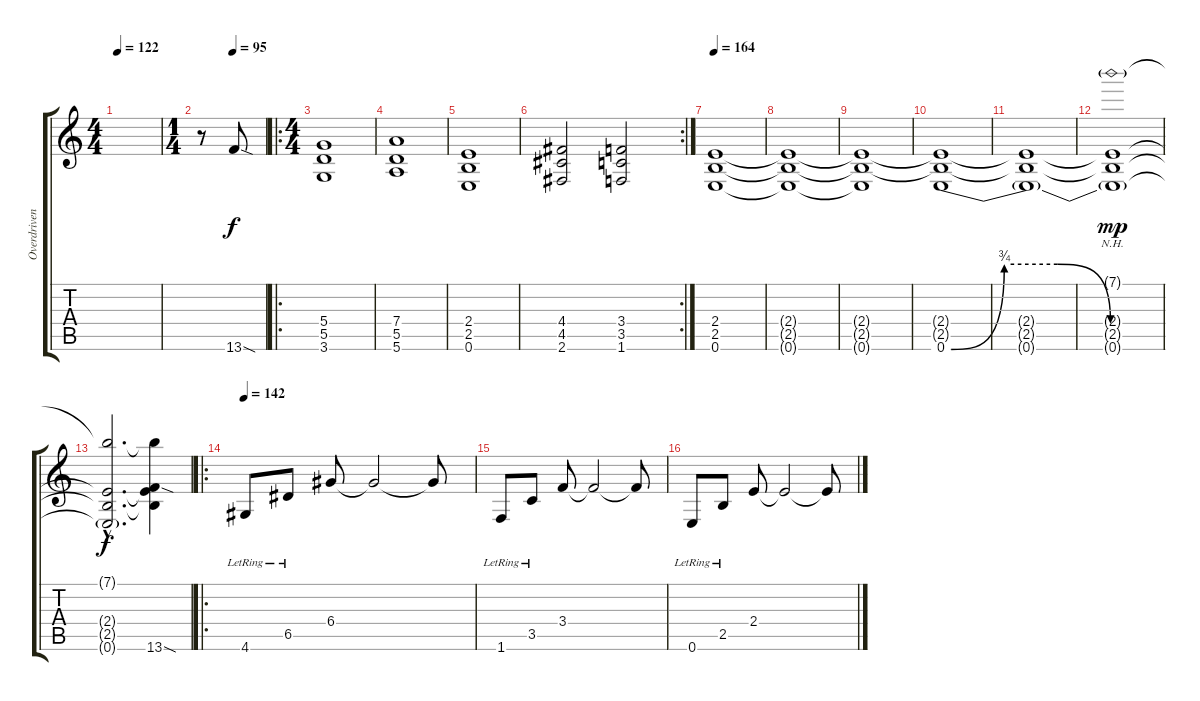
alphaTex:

\track ("Overdriven rythm" "Overdriven") {instrument overdrivenguitar}
\staff {score tabs}
\tuning (E4 B3 G3 D3 A2 E2) {hide}
\ts (4 4)
\tempo 122
\clef g2
\ks c
|
\ts (1 4)
\tempo (95 0.5)
r.8 13.6{sod}.8 |
\ro
\ts (4 4)
(5.4 5.5 3.6).1 |
(7.4 5.5 5.6).1 |
(2.4 2.5 0.6).1 |
\rc 2
(4.4 4.5 2.6).2 (3.4 3.5 1.6).2 |
\tempo 164
(2.4 2.5 0.6).1 |
(2.4{t} 2.5{t} 0.6{t}).1 |
(2.4{t} 2.5{t} 0.6{t}).1 |
(2.4{t} 2.5{t} 0.6{be (custom 0 0 15 3 30 3 45 0 60 0)}).1 |
(2.4{t} 2.5{t} 0.6{t}).1 |
(7.1{nh g} 2.4{t} 2.5{t} 0.6{t}).1{dy mp} |
(7.1{hac t} 2.4{hac t} 2.5{hac t} 0.6{hac t}).2{d dy f} (7.1{t} 2.4{t} 2.5{t} 13.6{sod}).4 |
\ro
\tempo 142
4.6{lr}.8 6.5{lr}.8 6.4.8 6.4{t}.2 6.4{t}.8 |
1.6{lr}.8 3.5{lr}.8 3.4.8 3.4{t}.2 3.4{t}.8 |
0.6{lr}.8 2.5{lr}.8 2.4.8 2.4{t}.2 2.4{t}.8
